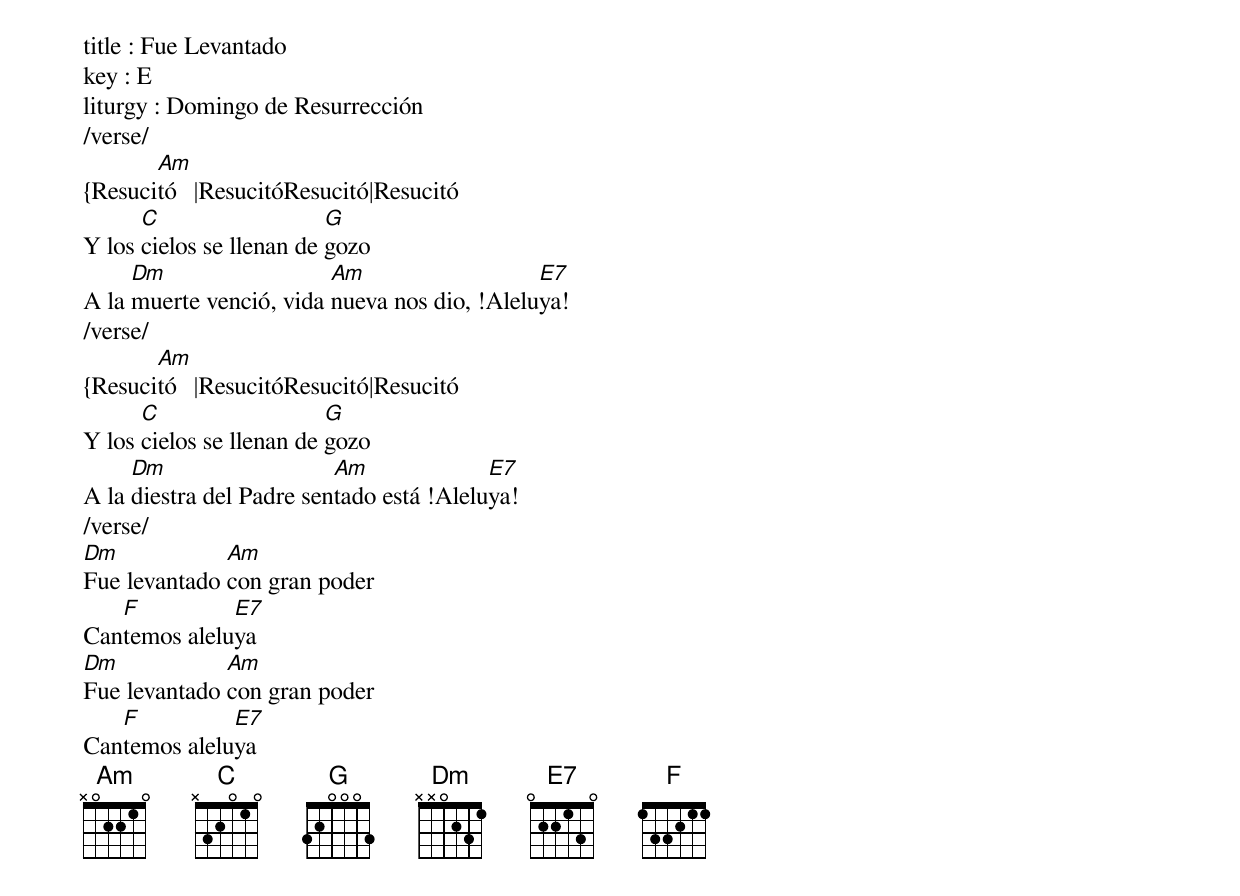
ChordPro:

title : Fue Levantado
key : E
liturgy : Domingo de Resurrección
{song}
/verse/
{Resuci[Am]tó[]|Resucitó[]Resucitó[]|Resucitó
Y los [C]cielos se llenan de [G]gozo
A la [Dm]muerte venció, vida [Am]nueva nos dio, !Alelu[E7]ya!
/verse/
{Resuci[Am]tó[]|Resucitó[]Resucitó[]|Resucitó
Y los [C]cielos se llenan de [G]gozo
A la [Dm]diestra del Padre sen[Am]tado está !Alelu[E7]ya!
/verse/
[Dm]Fue levantado [Am]con gran poder
Can[F]temos alelu[E7]ya
[Dm]Fue levantado [Am]con gran poder
Can[F]temos alelu[E7]ya
